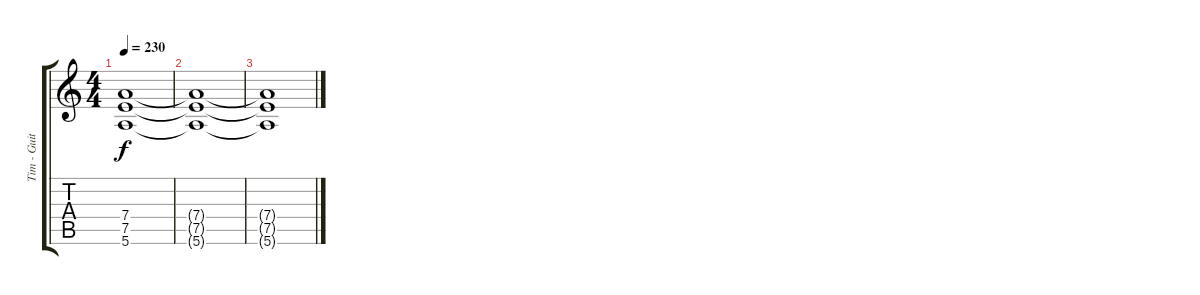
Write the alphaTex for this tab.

\track ("Tim - Guitar" "Tim - Guit") {instrument distortionguitar}
\staff {score tabs}
\tuning (E4 B3 G3 D3 A2 E2) {hide}
\ts (4 4)
\tempo 230
\clef g2
\ks c
(7.4{t} 7.5{t} 5.6{t}).1{dy f} |
(7.4{t} 7.5{t} 5.6{t}).1 |
(7.4{t} 7.5{t} 5.6{t}).1
